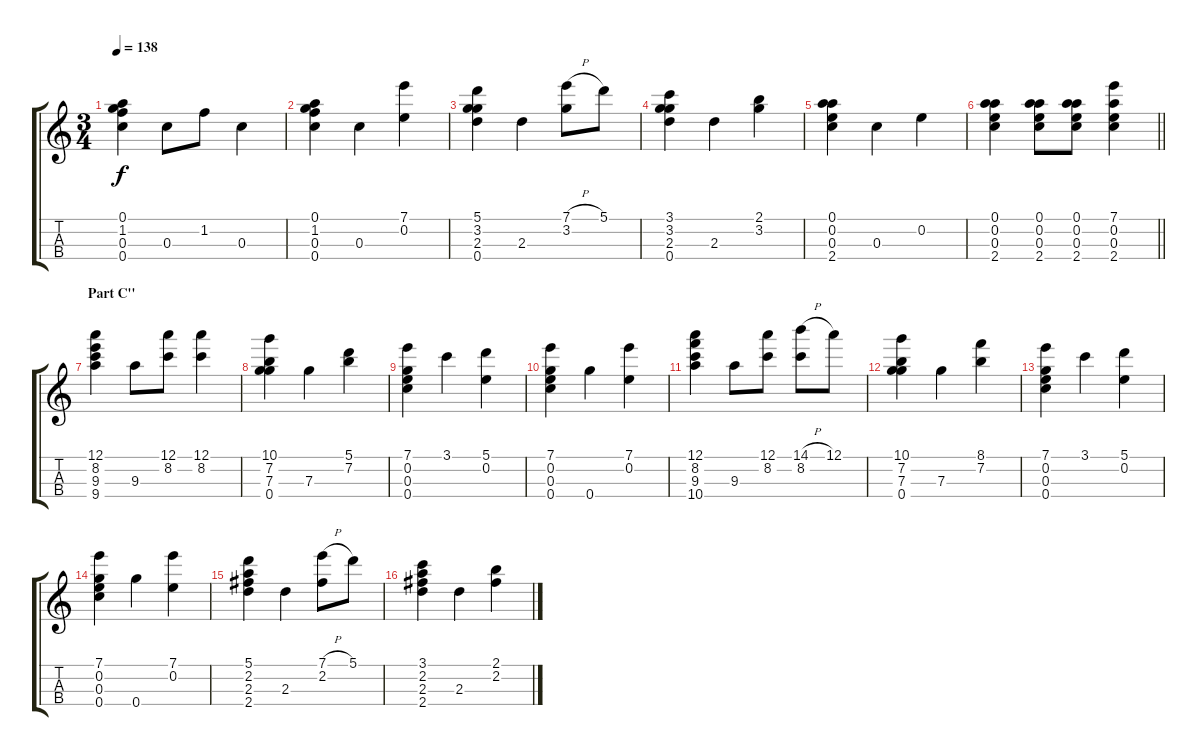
\track "" {instrument acousticguitarnylon}
\staff {score tabs}
\tuning (A4 E4 C4 G4) {hide}
\ts (3 4)
\tempo 138
\clef g2
\ks c
(0.1 1.2 0.3 0.4).4{dy f} 0.3.8 1.2.8 0.3.4 |
(0.1 1.2 0.3 0.4).4 0.3.4 (7.1 0.2).4 |
(5.1 3.2 2.3 0.4).4 2.3.4 (7.1{h} 3.2).8 5.1.8 |
(3.1 3.2 2.3 0.4).4 2.3.4 (2.1 3.2).4 |
(0.1 0.2 0.3 2.4).4 0.3.4 0.2.4 |
\barLineRight lightlight
(0.1 0.2 0.3 2.4).4 (0.1 0.2 0.3 2.4).8 (0.1 0.2 0.3 2.4).8 (7.1 0.2 0.3 2.4).4 |
\section ("" "Part C''")
(12.1 8.2 9.3 9.4).4 9.3.8 (12.1 8.2).8 (12.1 8.2).4 |
(10.1 7.2 7.3 0.4).4 7.3.4 (5.1 7.2).4 |
(7.1 0.2 0.3 0.4).4 3.1.4 (5.1 0.2).4 |
(7.1 0.2 0.3 0.4).4 0.4.4 (7.1 0.2).4 |
(12.1 8.2 9.3 10.4).4 9.3.8 (12.1 8.2).8 (14.1{h} 8.2).8 12.1.8 |
(10.1 7.2 7.3 0.4).4 7.3.4 (8.1 7.2).4 |
(7.1 0.2 0.3 0.4).4 3.1.4 (5.1 0.2).4 |
(7.1 0.2 0.3 0.4).4 0.4.4 (7.1 0.2).4 |
(5.1 2.2 2.3 2.4).4 2.3.4 (7.1{h} 2.2).8 5.1.8 |
(3.1 2.2 2.3 2.4).4 2.3.4 (2.1 2.2).4
